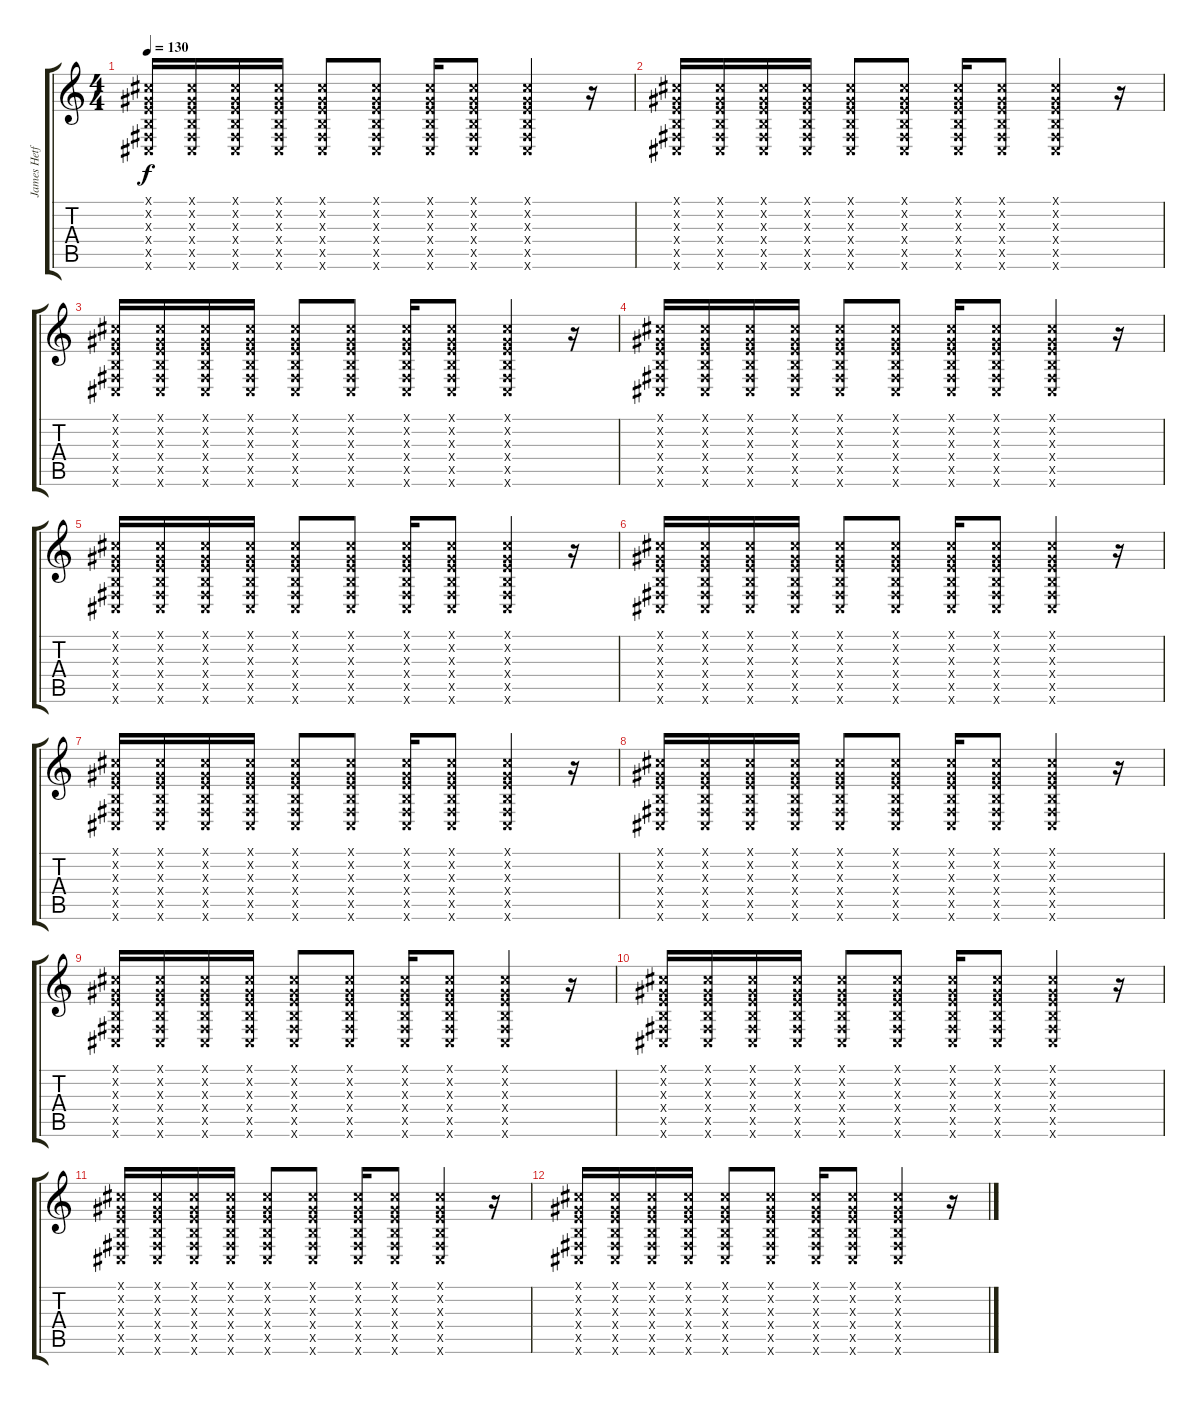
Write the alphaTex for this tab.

\track ("James Hetfield" "James Hetf") {instrument distortionguitar}
\staff {score tabs}
\tuning (Db4 Ab3 E3 B2 Gb2 Db2) {hide}
\ts (4 4)
\tempo 130
\clef g2
\ks c
(0.1{x} 0.2{x} 0.3{x} 0.4{x} 0.5{x} 0.6{x}).16{dy f} (0.1{x} 0.2{x} 0.3{x} 0.4{x} 0.5{x} 0.6{x}).16 (0.1{x} 0.2{x} 0.3{x} 0.4{x} 0.5{x} 0.6{x}).16 (0.1{x} 0.2{x} 0.3{x} 0.4{x} 0.5{x} 0.6{x}).16 (0.1{x} 0.2{x} 0.3{x} 0.4{x} 0.5{x} 0.6{x}).8 (0.1{x} 0.2{x} 0.3{x} 0.4{x} 0.5{x} 0.6{x}).8 (0.1{x} 0.2{x} 0.3{x} 0.4{x} 0.5{x} 0.6{x}).16 (0.1{x} 0.2{x} 0.3{x} 0.4{x} 0.5{x} 0.6{x}).8 (0.1{x} 0.2{x} 0.3{x} 0.4{x} 0.5{x} 0.6{x}).4 r.16 |
(0.1{x} 0.2{x} 0.3{x} 0.4{x} 0.5{x} 0.6{x}).16 (0.1{x} 0.2{x} 0.3{x} 0.4{x} 0.5{x} 0.6{x}).16 (0.1{x} 0.2{x} 0.3{x} 0.4{x} 0.5{x} 0.6{x}).16 (0.1{x} 0.2{x} 0.3{x} 0.4{x} 0.5{x} 0.6{x}).16 (0.1{x} 0.2{x} 0.3{x} 0.4{x} 0.5{x} 0.6{x}).8 (0.1{x} 0.2{x} 0.3{x} 0.4{x} 0.5{x} 0.6{x}).8 (0.1{x} 0.2{x} 0.3{x} 0.4{x} 0.5{x} 0.6{x}).16 (0.1{x} 0.2{x} 0.3{x} 0.4{x} 0.5{x} 0.6{x}).8 (0.1{x} 0.2{x} 0.3{x} 0.4{x} 0.5{x} 0.6{x}).4 r.16 |
(0.1{x} 0.2{x} 0.3{x} 0.4{x} 0.5{x} 0.6{x}).16 (0.1{x} 0.2{x} 0.3{x} 0.4{x} 0.5{x} 0.6{x}).16 (0.1{x} 0.2{x} 0.3{x} 0.4{x} 0.5{x} 0.6{x}).16 (0.1{x} 0.2{x} 0.3{x} 0.4{x} 0.5{x} 0.6{x}).16 (0.1{x} 0.2{x} 0.3{x} 0.4{x} 0.5{x} 0.6{x}).8 (0.1{x} 0.2{x} 0.3{x} 0.4{x} 0.5{x} 0.6{x}).8 (0.1{x} 0.2{x} 0.3{x} 0.4{x} 0.5{x} 0.6{x}).16 (0.1{x} 0.2{x} 0.3{x} 0.4{x} 0.5{x} 0.6{x}).8 (0.1{x} 0.2{x} 0.3{x} 0.4{x} 0.5{x} 0.6{x}).4 r.16 |
(0.1{x} 0.2{x} 0.3{x} 0.4{x} 0.5{x} 0.6{x}).16 (0.1{x} 0.2{x} 0.3{x} 0.4{x} 0.5{x} 0.6{x}).16 (0.1{x} 0.2{x} 0.3{x} 0.4{x} 0.5{x} 0.6{x}).16 (0.1{x} 0.2{x} 0.3{x} 0.4{x} 0.5{x} 0.6{x}).16 (0.1{x} 0.2{x} 0.3{x} 0.4{x} 0.5{x} 0.6{x}).8 (0.1{x} 0.2{x} 0.3{x} 0.4{x} 0.5{x} 0.6{x}).8 (0.1{x} 0.2{x} 0.3{x} 0.4{x} 0.5{x} 0.6{x}).16 (0.1{x} 0.2{x} 0.3{x} 0.4{x} 0.5{x} 0.6{x}).8 (0.1{x} 0.2{x} 0.3{x} 0.4{x} 0.5{x} 0.6{x}).4 r.16 |
(0.1{x} 0.2{x} 0.3{x} 0.4{x} 0.5{x} 0.6{x}).16 (0.1{x} 0.2{x} 0.3{x} 0.4{x} 0.5{x} 0.6{x}).16 (0.1{x} 0.2{x} 0.3{x} 0.4{x} 0.5{x} 0.6{x}).16 (0.1{x} 0.2{x} 0.3{x} 0.4{x} 0.5{x} 0.6{x}).16 (0.1{x} 0.2{x} 0.3{x} 0.4{x} 0.5{x} 0.6{x}).8 (0.1{x} 0.2{x} 0.3{x} 0.4{x} 0.5{x} 0.6{x}).8 (0.1{x} 0.2{x} 0.3{x} 0.4{x} 0.5{x} 0.6{x}).16 (0.1{x} 0.2{x} 0.3{x} 0.4{x} 0.5{x} 0.6{x}).8 (0.1{x} 0.2{x} 0.3{x} 0.4{x} 0.5{x} 0.6{x}).4 r.16 |
(0.1{x} 0.2{x} 0.3{x} 0.4{x} 0.5{x} 0.6{x}).16 (0.1{x} 0.2{x} 0.3{x} 0.4{x} 0.5{x} 0.6{x}).16 (0.1{x} 0.2{x} 0.3{x} 0.4{x} 0.5{x} 0.6{x}).16 (0.1{x} 0.2{x} 0.3{x} 0.4{x} 0.5{x} 0.6{x}).16 (0.1{x} 0.2{x} 0.3{x} 0.4{x} 0.5{x} 0.6{x}).8 (0.1{x} 0.2{x} 0.3{x} 0.4{x} 0.5{x} 0.6{x}).8 (0.1{x} 0.2{x} 0.3{x} 0.4{x} 0.5{x} 0.6{x}).16 (0.1{x} 0.2{x} 0.3{x} 0.4{x} 0.5{x} 0.6{x}).8 (0.1{x} 0.2{x} 0.3{x} 0.4{x} 0.5{x} 0.6{x}).4 r.16 |
(0.1{x} 0.2{x} 0.3{x} 0.4{x} 0.5{x} 0.6{x}).16 (0.1{x} 0.2{x} 0.3{x} 0.4{x} 0.5{x} 0.6{x}).16 (0.1{x} 0.2{x} 0.3{x} 0.4{x} 0.5{x} 0.6{x}).16 (0.1{x} 0.2{x} 0.3{x} 0.4{x} 0.5{x} 0.6{x}).16 (0.1{x} 0.2{x} 0.3{x} 0.4{x} 0.5{x} 0.6{x}).8 (0.1{x} 0.2{x} 0.3{x} 0.4{x} 0.5{x} 0.6{x}).8 (0.1{x} 0.2{x} 0.3{x} 0.4{x} 0.5{x} 0.6{x}).16 (0.1{x} 0.2{x} 0.3{x} 0.4{x} 0.5{x} 0.6{x}).8 (0.1{x} 0.2{x} 0.3{x} 0.4{x} 0.5{x} 0.6{x}).4 r.16 |
(0.1{x} 0.2{x} 0.3{x} 0.4{x} 0.5{x} 0.6{x}).16 (0.1{x} 0.2{x} 0.3{x} 0.4{x} 0.5{x} 0.6{x}).16 (0.1{x} 0.2{x} 0.3{x} 0.4{x} 0.5{x} 0.6{x}).16 (0.1{x} 0.2{x} 0.3{x} 0.4{x} 0.5{x} 0.6{x}).16 (0.1{x} 0.2{x} 0.3{x} 0.4{x} 0.5{x} 0.6{x}).8 (0.1{x} 0.2{x} 0.3{x} 0.4{x} 0.5{x} 0.6{x}).8 (0.1{x} 0.2{x} 0.3{x} 0.4{x} 0.5{x} 0.6{x}).16 (0.1{x} 0.2{x} 0.3{x} 0.4{x} 0.5{x} 0.6{x}).8 (0.1{x} 0.2{x} 0.3{x} 0.4{x} 0.5{x} 0.6{x}).4 r.16 |
(0.1{x} 0.2{x} 0.3{x} 0.4{x} 0.5{x} 0.6{x}).16 (0.1{x} 0.2{x} 0.3{x} 0.4{x} 0.5{x} 0.6{x}).16 (0.1{x} 0.2{x} 0.3{x} 0.4{x} 0.5{x} 0.6{x}).16 (0.1{x} 0.2{x} 0.3{x} 0.4{x} 0.5{x} 0.6{x}).16 (0.1{x} 0.2{x} 0.3{x} 0.4{x} 0.5{x} 0.6{x}).8 (0.1{x} 0.2{x} 0.3{x} 0.4{x} 0.5{x} 0.6{x}).8 (0.1{x} 0.2{x} 0.3{x} 0.4{x} 0.5{x} 0.6{x}).16 (0.1{x} 0.2{x} 0.3{x} 0.4{x} 0.5{x} 0.6{x}).8 (0.1{x} 0.2{x} 0.3{x} 0.4{x} 0.5{x} 0.6{x}).4 r.16 |
(0.1{x} 0.2{x} 0.3{x} 0.4{x} 0.5{x} 0.6{x}).16 (0.1{x} 0.2{x} 0.3{x} 0.4{x} 0.5{x} 0.6{x}).16 (0.1{x} 0.2{x} 0.3{x} 0.4{x} 0.5{x} 0.6{x}).16 (0.1{x} 0.2{x} 0.3{x} 0.4{x} 0.5{x} 0.6{x}).16 (0.1{x} 0.2{x} 0.3{x} 0.4{x} 0.5{x} 0.6{x}).8 (0.1{x} 0.2{x} 0.3{x} 0.4{x} 0.5{x} 0.6{x}).8 (0.1{x} 0.2{x} 0.3{x} 0.4{x} 0.5{x} 0.6{x}).16 (0.1{x} 0.2{x} 0.3{x} 0.4{x} 0.5{x} 0.6{x}).8 (0.1{x} 0.2{x} 0.3{x} 0.4{x} 0.5{x} 0.6{x}).4 r.16 |
(0.1{x} 0.2{x} 0.3{x} 0.4{x} 0.5{x} 0.6{x}).16 (0.1{x} 0.2{x} 0.3{x} 0.4{x} 0.5{x} 0.6{x}).16 (0.1{x} 0.2{x} 0.3{x} 0.4{x} 0.5{x} 0.6{x}).16 (0.1{x} 0.2{x} 0.3{x} 0.4{x} 0.5{x} 0.6{x}).16 (0.1{x} 0.2{x} 0.3{x} 0.4{x} 0.5{x} 0.6{x}).8 (0.1{x} 0.2{x} 0.3{x} 0.4{x} 0.5{x} 0.6{x}).8 (0.1{x} 0.2{x} 0.3{x} 0.4{x} 0.5{x} 0.6{x}).16 (0.1{x} 0.2{x} 0.3{x} 0.4{x} 0.5{x} 0.6{x}).8 (0.1{x} 0.2{x} 0.3{x} 0.4{x} 0.5{x} 0.6{x}).4 r.16 |
(0.1{x} 0.2{x} 0.3{x} 0.4{x} 0.5{x} 0.6{x}).16 (0.1{x} 0.2{x} 0.3{x} 0.4{x} 0.5{x} 0.6{x}).16 (0.1{x} 0.2{x} 0.3{x} 0.4{x} 0.5{x} 0.6{x}).16 (0.1{x} 0.2{x} 0.3{x} 0.4{x} 0.5{x} 0.6{x}).16 (0.1{x} 0.2{x} 0.3{x} 0.4{x} 0.5{x} 0.6{x}).8 (0.1{x} 0.2{x} 0.3{x} 0.4{x} 0.5{x} 0.6{x}).8 (0.1{x} 0.2{x} 0.3{x} 0.4{x} 0.5{x} 0.6{x}).16 (0.1{x} 0.2{x} 0.3{x} 0.4{x} 0.5{x} 0.6{x}).8 (0.1{x} 0.2{x} 0.3{x} 0.4{x} 0.5{x} 0.6{x}).4 r.16
